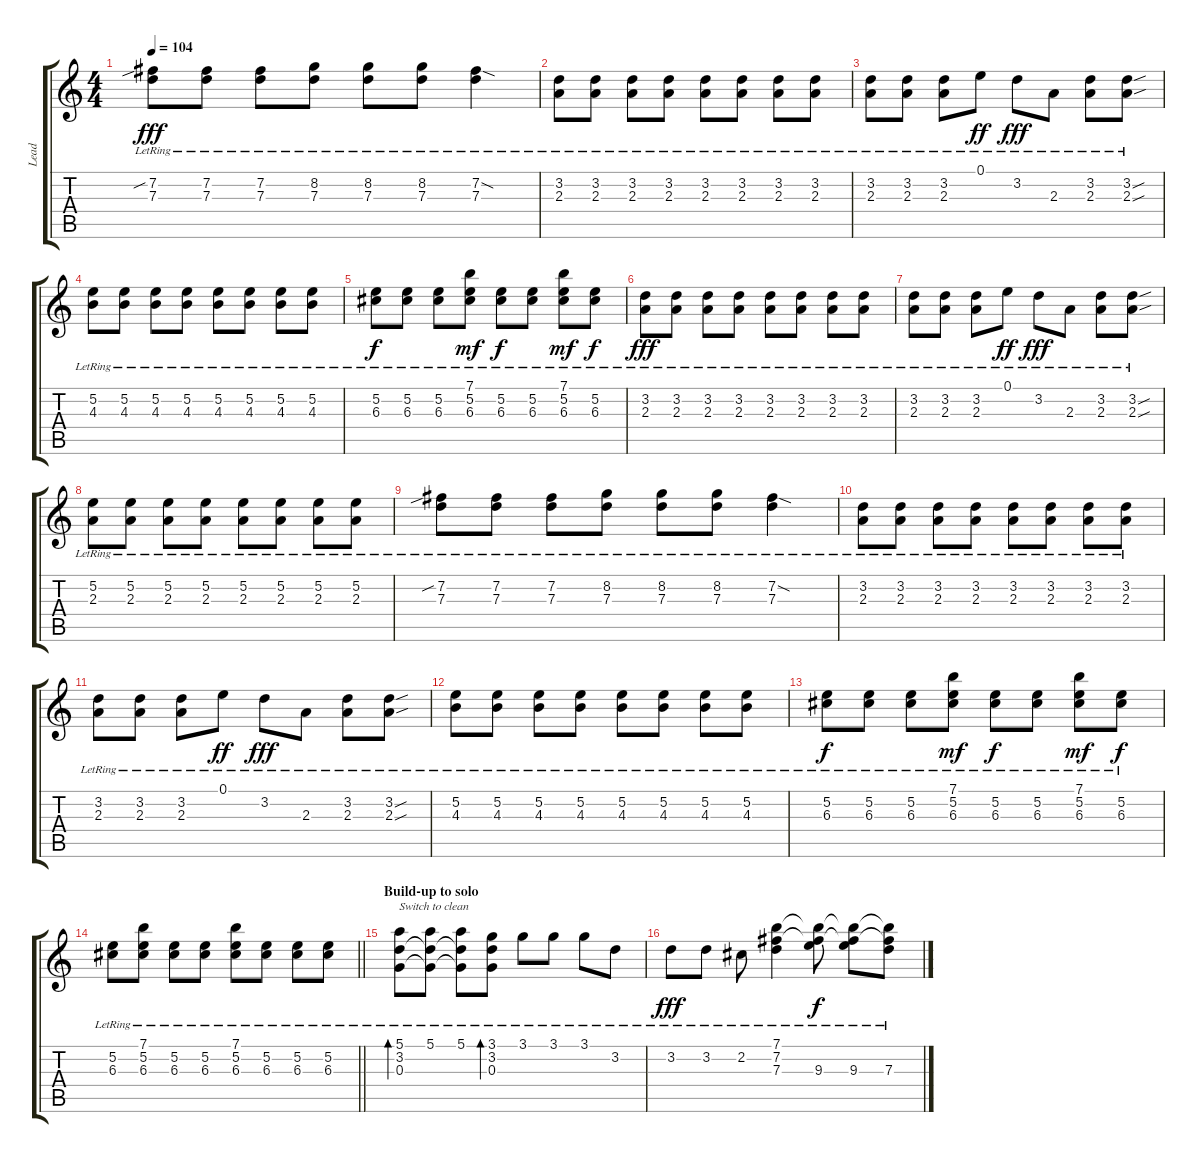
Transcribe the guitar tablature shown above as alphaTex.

\track ("Lead" "Lead") {instrument electricguitarclean}
\staff {score tabs}
\tuning (E4 B3 G3 D3 A2 E2) {hide}
\ts (4 4)
\tempo 104
\clef g2
\ks c
(7.2{sib lr} 7.3{lr}).8{dy fff} (7.2{lr} 7.3{lr}).8 (7.2{lr} 7.3{lr}).8 (8.2{lr} 7.3{lr}).8 (8.2{lr} 7.3{lr}).8 (8.2{lr} 7.3{lr}).8 (7.2{sod lr} 7.3{lr}).4 |
(3.2{lr} 2.3{lr}).8 (3.2{lr} 2.3{lr}).8 (3.2{lr} 2.3{lr}).8 (3.2{lr} 2.3{lr}).8 (3.2{lr} 2.3{lr}).8 (3.2{lr} 2.3{lr}).8 (3.2{lr} 2.3{lr}).8 (3.2{lr} 2.3{lr}).8 |
(3.2{lr} 2.3{lr}).8 (3.2{lr} 2.3{lr}).8 (3.2{lr} 2.3{lr}).8 0.1{lr}.8{dy ff} 3.2{lr}.8{dy fff} 2.3{lr}.8 (3.2{lr} 2.3{lr}).8 (3.2{sou lr} 2.3{sou lr}).8 |
(5.2{lr} 4.3{lr}).8 (5.2{lr} 4.3{lr}).8 (5.2{lr} 4.3{lr}).8 (5.2{lr} 4.3{lr}).8 (5.2{lr} 4.3{lr}).8 (5.2{lr} 4.3{lr}).8 (5.2{lr} 4.3{lr}).8 (5.2{lr} 4.3{lr}).8 |
(5.2{lr} 6.3{lr}).8{dy f} (5.2{lr} 6.3{lr}).8 (5.2{lr} 6.3{lr}).8 (7.1{lr} 5.2{lr} 6.3{lr}).8{dy mf} (5.2{lr} 6.3{lr}).8{dy f} (5.2{lr} 6.3{lr}).8 (7.1{lr} 5.2{lr} 6.3{lr}).8{dy mf} (5.2{lr} 6.3{lr}).8{dy f} |
(3.2{lr} 2.3{lr}).8{dy fff} (3.2{lr} 2.3{lr}).8 (3.2{lr} 2.3{lr}).8 (3.2{lr} 2.3{lr}).8 (3.2{lr} 2.3{lr}).8 (3.2{lr} 2.3{lr}).8 (3.2{lr} 2.3{lr}).8 (3.2{lr} 2.3{lr}).8 |
(3.2{lr} 2.3{lr}).8 (3.2{lr} 2.3{lr}).8 (3.2{lr} 2.3{lr}).8 0.1{lr}.8{dy ff} 3.2{lr}.8{dy fff} 2.3{lr}.8 (3.2{lr} 2.3{lr}).8 (3.2{sou lr} 2.3{sou lr}).8 |
(5.2{lr} 2.3{lr}).8 (5.2{lr} 2.3{lr}).8 (5.2{lr} 2.3{lr}).8 (5.2{lr} 2.3{lr}).8 (5.2{lr} 2.3{lr}).8 (5.2{lr} 2.3{lr}).8 (5.2{lr} 2.3{lr}).8 (5.2{lr} 2.3{lr}).8 |
(7.2{sib lr} 7.3{lr}).8 (7.2{lr} 7.3{lr}).8 (7.2{lr} 7.3{lr}).8 (8.2{lr} 7.3{lr}).8 (8.2{lr} 7.3{lr}).8 (8.2{lr} 7.3{lr}).8 (7.2{sod lr} 7.3{lr}).4 |
(3.2{lr} 2.3{lr}).8 (3.2{lr} 2.3{lr}).8 (3.2{lr} 2.3{lr}).8 (3.2{lr} 2.3{lr}).8 (3.2{lr} 2.3{lr}).8 (3.2{lr} 2.3{lr}).8 (3.2{lr} 2.3{lr}).8 (3.2{lr} 2.3{lr}).8 |
(3.2{lr} 2.3{lr}).8 (3.2{lr} 2.3{lr}).8 (3.2{lr} 2.3{lr}).8 0.1{lr}.8{dy ff} 3.2{lr}.8{dy fff} 2.3{lr}.8 (3.2{lr} 2.3{lr}).8 (3.2{sou lr} 2.3{sou lr}).8 |
(5.2{lr} 4.3{lr}).8 (5.2{lr} 4.3{lr}).8 (5.2{lr} 4.3{lr}).8 (5.2{lr} 4.3{lr}).8 (5.2{lr} 4.3{lr}).8 (5.2{lr} 4.3{lr}).8 (5.2{lr} 4.3{lr}).8 (5.2{lr} 4.3{lr}).8 |
(5.2{lr} 6.3{lr}).8{dy f} (5.2{lr} 6.3{lr}).8 (5.2{lr} 6.3{lr}).8 (7.1{lr} 5.2{lr} 6.3{lr}).8{dy mf} (5.2{lr} 6.3{lr}).8{dy f} (5.2{lr} 6.3{lr}).8 (7.1{lr} 5.2{lr} 6.3{lr}).8{dy mf} (5.2{lr} 6.3{lr}).8{dy f} |
\barLineRight lightlight
(5.2{lr} 6.3{lr}).8 (7.1{lr} 5.2{lr} 6.3{lr}).8 (5.2{lr} 6.3{lr}).8 (5.2{lr} 6.3{lr}).8 (7.1{lr} 5.2{lr} 6.3{lr}).8 (5.2{lr} 6.3{lr}).8 (5.2{lr} 6.3{lr}).8 (5.2{lr} 6.3{lr}).8 |
\section ("" "Build-up to solo")
(5.1{lr} 3.2{lr} 0.3{lr}).8{bd 240 txt "Switch to clean" volume 12 instrument electricguitarclean} (5.1{lr} 3.2{t} 0.3{t}).8 (5.1{lr} 3.2{t} 0.3{t}).8 (3.1{lr} 3.2{lr} 0.3{lr}).8{bd 240} 3.1{lr}.8 3.1{lr}.8 3.1{lr}.8 3.2{lr}.8 |
3.2{lr}.8{dy fff} 3.2{lr}.8 2.2{lr}.8 (7.1{lr} 7.2{lr} 7.3{lr}).4{volume 16} (7.1{t} 7.2{t} 9.3{lr}).8{dy f volume 13} (7.1{t} 7.2{t} 9.3{lr}).8 (7.1{t} 7.2{t} 7.3{lr}).8
